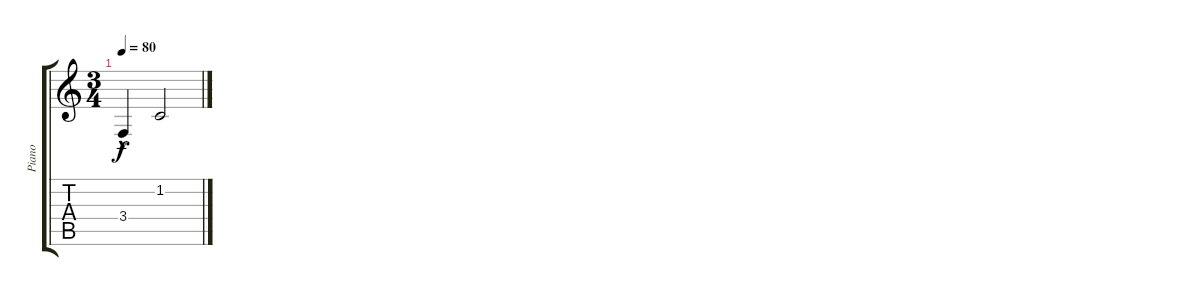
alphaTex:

\track ("Piano" "Piano") {instrument electricpiano1}
\staff {score tabs}
\tuning (E4 B3 G3 D3 A2 E2) {hide}
\ts (3 4)
\tempo 80
\clef g2
\ks c
3.4{hac}.4{dy f} 1.2.2
